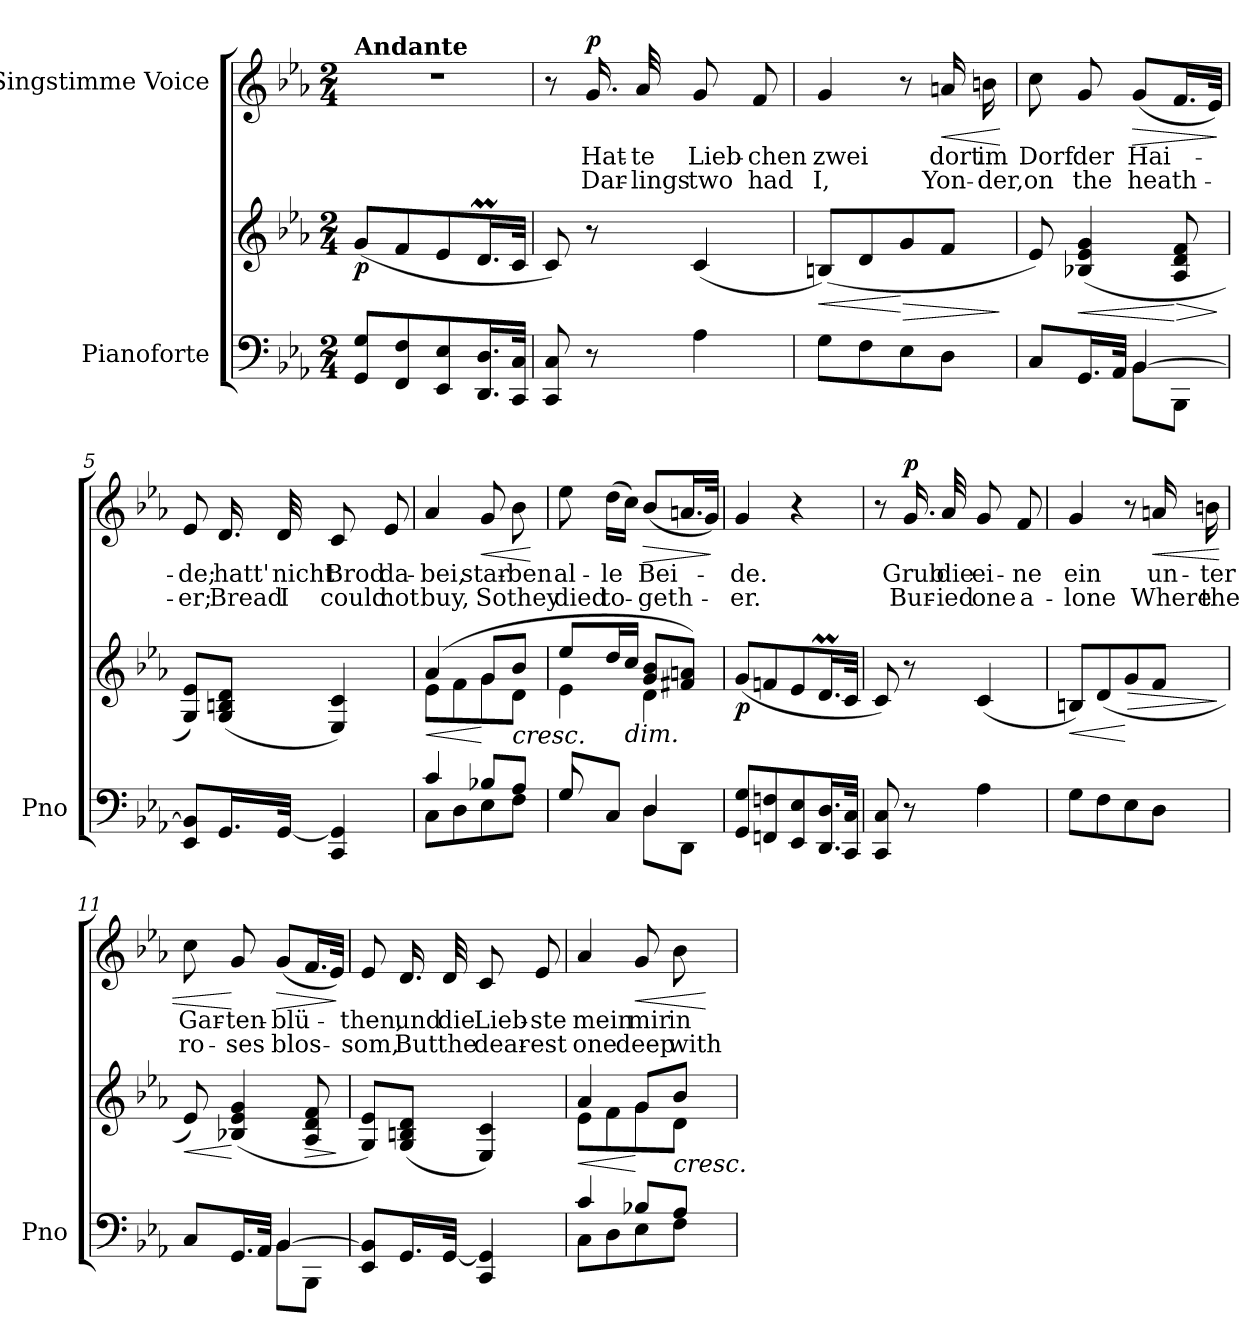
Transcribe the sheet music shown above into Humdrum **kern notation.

**kern	**kern	**dynam	**kern	**text	**text	**dynam
*part2	*part2	*part2	*part1	*part1	*part1	*part1
*staff3	*staff2	*staff2/3	*staff1	*staff1	*staff1	*staff1
*I"Pianoforte	*	*	*I"Singstimme Voice	*	*	*
*I'Pno	*	*	*	*	*	*
*clefF4	*clefG2	*	*clefG2	*	*	*
*k[b-e-a-]	*k[b-e-a-]	*	*k[b-e-a-]	*	*	*
*M2/4	*M2/4	*	*M2/4	*	*	*
=1	=1	=1	=1	=1	=1	=1
!	!	!	!LO:TX:a:B:t=Andante	!	!	!
!	!	!LO:DY:b	!	!	!	!
8GG/ 8G/L	(8g/L	p	2r	.	.	.
8FF/ 8F/	8f/	.	.	.	.	.
8EE-/ 8E-/	8e-/	.	.	.	.	.
16.DD/ 16.D/L	16.dm/L	.	.	.	.	.
32CC/ 32C/JJk	32c/JJk	.	.	.	.	.
=2	=2	=2	=2	=2	=2	=2
8CC/ 8C/	8c/)	.	8r	.	.	.
!	!	!	!	!LO:LY:b	!LO:LY:b	!LO:DY:b
8r	8r	.	16.g/	Hat-	Dar-	p
!	!	!	!	!LO:LY:b	!LO:LY:b	!
.	.	.	32a-/	-te	-lings	.
!	!	!	!	!LO:LY:b	!LO:LY:b	!
4A-\	(4c/	.	8g/	Lieb-	two	.
!	!	!	!	!LO:LY:b	!LO:LY:b	!
.	.	.	8f/	-chen	had	.
=3	=3	=3	=3	=3	=3	=3
!	!	!LO:HP:b	!	!LO:LY:b	!LO:LY:b	!
8G\L	(8Bn/L)	<	4g/	zwei	I,	.
8F\	8d/	.	.	.	.	.
!	!	!LO:HP:n=1:b	!	!	!	!
8E-\	8g/	[ >	8r	.	.	.
!	!	!	!	!LO:LY:b	!LO:LY:b	!LO:HP:b
8D\J	8f/J	.	16an/	dort	Yon-	<
!	!	!	!	!LO:LY:b	!LO:LY:b	!
.	.	.	16bn\	im	-der,	.
.	.	]	.	.	.	[
!!LO:LB:g=z
=4	=4	=4	=4	=4	=4	=4
*^	*	*	*	*	*	*
!	!	!	!	!	!LO:LY:b	!LO:LY:b	!
8C/L	4ryy	8e-/)	.	8cc\	Dorf	on	.
!	!	!	!LO:HP:b	!	!LO:LY:b	!LO:LY:b	!
16.GG/L	.	(4B-X/ 4e-/ 4g/	<	8g/	der	the	.
32AA-/JJk	.	.	.	.	.	.	.
!	!	!	!	!	!LO:LY:b	!LO:LY:b	!LO:HP:b
[4BB-/	8BB-\L	.	.	(8g/L	Hai-	heath-	>
!	!	!	!LO:HP:n=1:b	!	!	!	!
.	8BBB-\J	8A-/ 8d/ 8f/	[ >	16.f/L	.	.	.
.	.	.	.	32e-/JJk)	.	.	.
*v	*v	*	*	*	*	*	*
.	.	]	.	.	.	]
=5	=5	=5	=5	=5	=5	=5
!	!	!	!	!LO:LY:b	!LO:LY:b	!
8EE-/ 8BB-/]L	8G/ 8e-/L)	.	8e-/	-de;	-er;	.
!	!	!	!	!LO:LY:b	!LO:LY:b	!
16.GG/L	(8G/ 8Bn/ 8d/J	.	16.d/	hatt'	Bread	.
!	!	!	!	!LO:LY:b	!LO:LY:b	!
[32GG/JJk	.	.	32d/	nicht	I	.
!	!	!	!	!LO:LY:b	!LO:LY:b	!
4CC/ 4GG/]	4E-/ 4c/)	.	8c/	Brod	could	.
!	!	!	!	!LO:LY:b	!LO:LY:b	!
.	.	.	8e-/	da-	not	.
=6	=6	=6	=6	=6	=6	=6
*^	*	*	*	*	*	*
!	!	!	!LO:HP:b	!	!LO:LY:b	!LO:LY:b	!
*	*	*^	*	*	*	*	*
4c/	8C\L	(4a-/	8e-\L	<	4a-/	-bei,	buy,	.
.	8D\	.	8f\	.	.	.	.	.
!	!	!	!	!	!	!LO:LY:b	!LO:LY:b	!LO:HP:b
8B-X/L	8E-\	8g/L	8g\	[	8g/	star-	So	<
!	!	!LO:TX:b:i:t=cresc.	!	!	!	!	!	!
!	!	!	!	!	!	!LO:LY:b	!LO:LY:b	!
8A-/J	8F\J	8b-/J	8d\J	.	8b-\	-ben	they	.
*v	*v	*	*	*	*	*	*	*
*	*v	*v	*	*	*	*	*
.	.	.	.	.	.	[
!!LO:PB:g=z
=7	=7	=7	=7	=7	=7	=7
*^	*^	*	*	*	*	*
*	*	*	*^	*	*	*	*	*
!	!	!	!	!	!	!	!LO:LY:b	!LO:LY:b	!
8G/L	8G/L	8ee-/L	4e-\	8ryy	.	8ee-\	al-	died	.
!	!	!	!	!	!	!	!LO:LY:b	!LO:LY:b	!
8C/J	8ryy	16dd/L	.	8a-\J	.	(16dd\LL	-le	to-	.
!	!	!LO:TX:b:i:t=dim.	!	!	!	!	!	!	!
.	.	16cc/JJ	.	.	.	16cc\JJ)	.	.	.
!	!	!	!	!	!	!	!LO:LY:b	!LO:LY:b	!LO:HP:b
8D\L	4D/	8g/ 8b-/L	4d\	4ryy	.	(8b-/L	Bei-	-geth-	>
8DD\J	.	8f#X/ 8an/J)	.	.	.	16.an/L	.	.	.
.	.	.	.	.	.	32g/JJk)	.	.	.
*v	*v	*	*	*	*	*	*	*	*
*	*v	*v	*v	*	*	*	*	*
.	.	.	.	.	.	]
=8	=8	=8	=8	=8	=8	=8
!	!	!LO:DY:b	!	!LO:LY:b	!LO:LY:b	!
8GG/ 8G/L	(8g/L	p	4g/	-de.	-er.	.
8FFn/ 8Fn/	8fn/	.	.	.	.	.
8EE-/ 8E-/	8e-/	.	4r	.	.	.
16.DD/ 16.D/L	16.dm/L	.	.	.	.	.
32CC/ 32C/JJk	32c/JJk	.	.	.	.	.
=9	=9	=9	=9	=9	=9	=9
8CC/ 8C/	8c/)	.	8r	.	.	.
!	!	!	!	!LO:LY:b	!LO:LY:b	!LO:DY:b
8r	8r	.	16.g/	Grub	Bur-	p
!	!	!	!	!LO:LY:b	!LO:LY:b	!
.	.	.	32a-/	die	-ied	.
!	!	!	!	!LO:LY:b	!LO:LY:b	!
4A-\	(4c/	.	8g/	ei-	one	.
!	!	!	!	!LO:LY:b	!LO:LY:b	!
.	.	.	8f/	-ne	a-	.
!!LO:PB:g=z
=10	=10	=10	=10	=10	=10	=10
!	!	!LO:HP:b	!	!LO:LY:b	!LO:LY:b	!
8G\L	8Bn/L)	<	4g/	ein	-lone	.
8F\	(8d/	.	.	.	.	.
!	!	!LO:HP:n=1:b	!	!	!	!
8E-\	8g/	[ >	8r	.	.	.
!	!	!	!	!LO:LY:b	!LO:LY:b	!LO:HP:b
8D\J	8f/J	.	16an/	un-	Where	<
!	!	!	!	!LO:LY:b	!LO:LY:b	!
.	.	.	16bn\	-ter	the	.
.	.	]	.	.	.	.
=11	=11	=11	=11	=11	=11	=11
*^	*	*	*	*	*	*
!	!	!	!LO:HP:b	!	!LO:LY:b	!LO:LY:b	!
8C/L	4ryy	8e-/)	<	8cc\	Gar-	ro-	.
!	!	!	!	!	!LO:LY:b	!LO:LY:b	!
16.GG/L	.	(4B-X/ 4e-/ 4g/	[	8g/	-ten-	-ses	[
32AA-/JJk	.	.	.	.	.	.	.
!	!	!	!	!	!LO:LY:b	!LO:LY:b	!LO:HP:b
[4BB-/	8BB-\L	.	.	(8g/L	-blü-	blos-	>
!	!	!	!LO:HP:b	!	!	!	!
.	8BBB-\J	8A-/ 8d/ 8f/	>	16.f/L	.	.	.
.	.	.	.	32e-/JJk)	.	.	.
*v	*v	*	*	*	*	*	*
.	.	]	.	.	.	]
=12	=12	=12	=12	=12	=12	=12
!	!	!	!	!LO:LY:b	!LO:LY:b	!
8EE-/ 8BB-/]L	8G/ 8e-/L)	.	8e-/	-then,	-som,	.
!	!	!	!	!LO:LY:b	!LO:LY:b	!
16.GG/L	(8G/ 8Bn/ 8d/J	.	16.d/	und	But	.
!	!	!	!	!LO:LY:b	!LO:LY:b	!
[32GG/JJk	.	.	32d/	die	the	.
!	!	!	!	!LO:LY:b	!LO:LY:b	!
4CC/ 4GG/]	4E-/ 4c/)	.	8c/	Lieb-	dear-	.
!	!	!	!	!LO:LY:b	!LO:LY:b	!
.	.	.	8e-/	-ste	-est	.
=13	=13	=13	=13	=13	=13	=13
*^	*	*	*	*	*	*
!	!	!	!LO:HP:b	!	!LO:LY:b	!LO:LY:b	!
*	*	*^	*	*	*	*	*
4c/	8C\L	4a-/	8e-\L	<	4a-/	mein	one	.
.	8D\	.	8f\	.	.	.	.	.
!	!	!	!	!	!	!LO:LY:b	!LO:LY:b	!LO:HP:b
8B-X/L	8E-\	8g/L	8g\	[	8g/	mir	deep	<
!	!	!LO:TX:b:i:t=cresc.	!	!	!	!	!	!
!	!	!	!	!	!	!LO:LY:b	!LO:LY:b	!
8A-/J	8F\J	8b-/J	8d\J	.	8b-\	in	with-	.
*v	*v	*	*	*	*	*	*	*
*	*v	*v	*	*	*	*	*
.	.	.	.	.	.	[
=	=	=	=	=	=	=
*-	*-	*-	*-	*-	*-	*-
